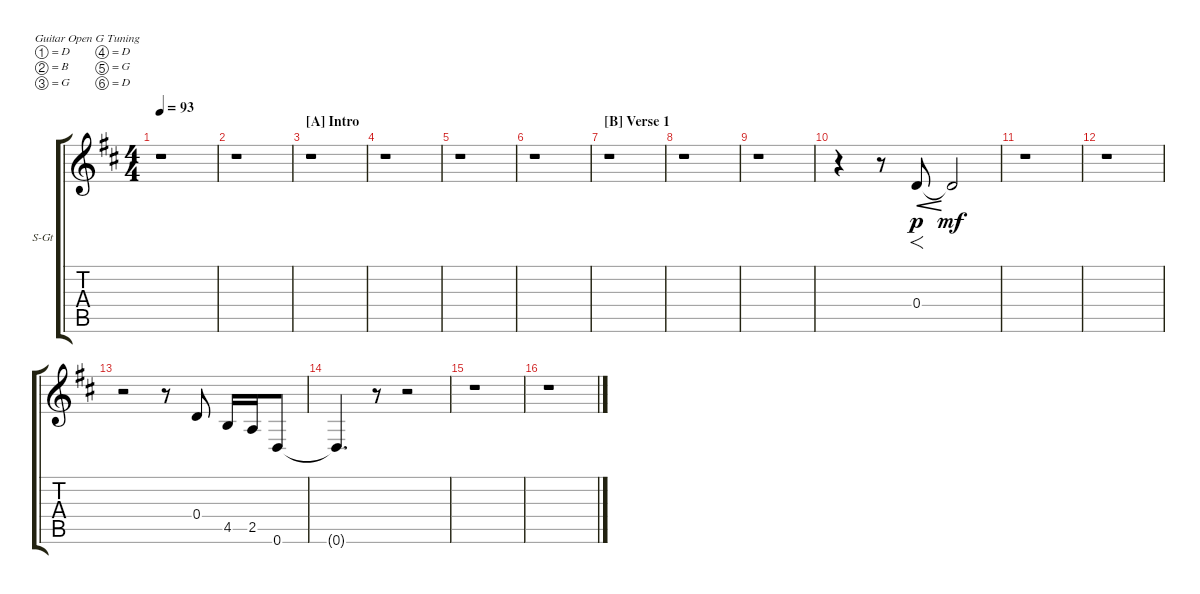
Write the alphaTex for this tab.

\defaultSystemsLayout 4
\bracketExtendMode groupsimilarinstruments
\firstSystemTrackNameOrientation horizontal
\otherSystemsTrackNameOrientation horizontal
\track ("Slide guitar" "S-Gt") {instrument acousticguitarsteel}
\staff {score tabs}
\tuning (D4 B3 G3 D3 G2 D2)
\ts (4 4)
\tempo 93
\clef g2
\ks d
r.1{dy p instrument acousticguitarsteel} |
r.1 |
\section ("A" "Intro")
r.1 |
r.1 |
r.1 |
r.1 |
\section ("B" "Verse 1")
r.1 |
r.1 |
r.1 |
r.4 r.8 0.4.8{f cre} 0.4{t}.2{dy mf} |
r.1 |
r.1 |
r.2 r.8 0.4.8 4.5.16 2.5.16 0.6.8 |
0.6{t}.4{d} r.8 r.2 |
r.1 |
r.1
